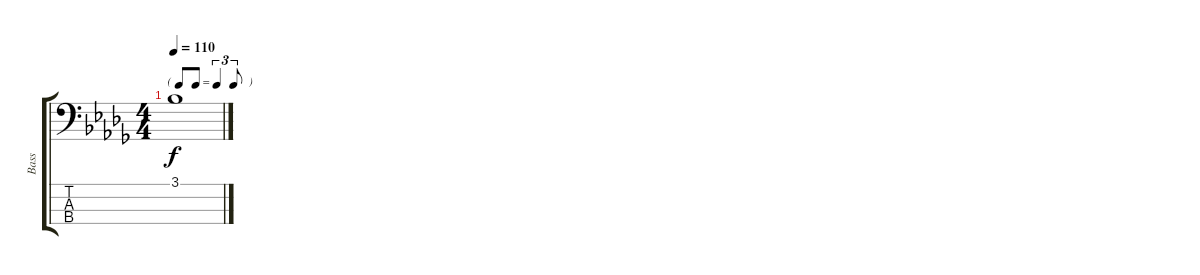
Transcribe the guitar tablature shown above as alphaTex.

\track ("Bass" "Bass") {instrument acousticbass}
\staff {score tabs}
\tuning (G2 D2 A1 E1) {hide}
\ts (4 4)
\tf triplet8th
\tempo 110
\clef f4
\ks db
3.1.1{dy f}
